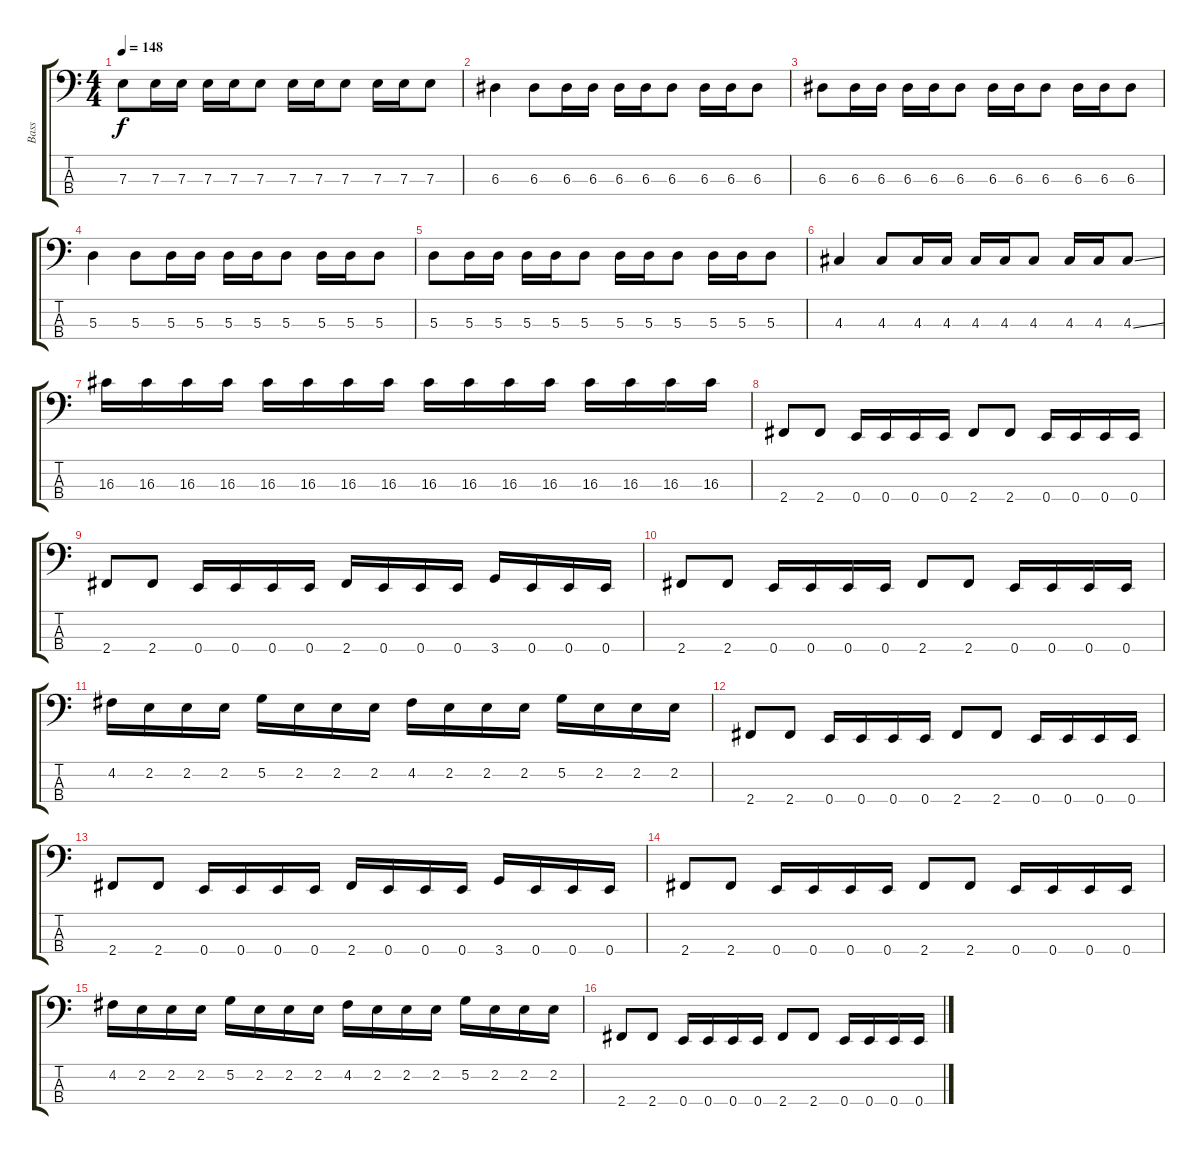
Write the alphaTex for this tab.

\track ("Bass" "Bass") {instrument electricbasspick}
\staff {score tabs}
\tuning (G2 D2 A1 E1) {hide}
\ts (4 4)
\tempo 148
\clef f4
\ks c
7.3.8{dy f} 7.3.16 7.3.16 7.3.16 7.3.16 7.3.8 7.3.16 7.3.16 7.3.8 7.3.16 7.3.16 7.3.8 |
6.3.4 6.3.8 6.3.16 6.3.16 6.3.16 6.3.16 6.3.8 6.3.16 6.3.16 6.3.8 |
6.3.8 6.3.16 6.3.16 6.3.16 6.3.16 6.3.8 6.3.16 6.3.16 6.3.8 6.3.16 6.3.16 6.3.8 |
5.3.4 5.3.8 5.3.16 5.3.16 5.3.16 5.3.16 5.3.8 5.3.16 5.3.16 5.3.8 |
5.3.8 5.3.16 5.3.16 5.3.16 5.3.16 5.3.8 5.3.16 5.3.16 5.3.8 5.3.16 5.3.16 5.3.8 |
4.3.4 4.3.8 4.3.16 4.3.16 4.3.16 4.3.16 4.3.8 4.3.16 4.3.16 4.3{ss}.8 |
16.3.16 16.3.16 16.3.16 16.3.16 16.3.16 16.3.16 16.3.16 16.3.16 16.3.16 16.3.16 16.3.16 16.3.16 16.3.16 16.3.16 16.3.16 16.3.16 |
2.4.8 2.4.8 0.4.16 0.4.16 0.4.16 0.4.16 2.4.8 2.4.8 0.4.16 0.4.16 0.4.16 0.4.16 |
2.4.8 2.4.8 0.4.16 0.4.16 0.4.16 0.4.16 2.4.16 0.4.16 0.4.16 0.4.16 3.4.16 0.4.16 0.4.16 0.4.16 |
2.4.8 2.4.8 0.4.16 0.4.16 0.4.16 0.4.16 2.4.8 2.4.8 0.4.16 0.4.16 0.4.16 0.4.16 |
4.2.16 2.2.16 2.2.16 2.2.16 5.2.16 2.2.16 2.2.16 2.2.16 4.2.16 2.2.16 2.2.16 2.2.16 5.2.16 2.2.16 2.2.16 2.2.16 |
2.4.8 2.4.8 0.4.16 0.4.16 0.4.16 0.4.16 2.4.8 2.4.8 0.4.16 0.4.16 0.4.16 0.4.16 |
2.4.8 2.4.8 0.4.16 0.4.16 0.4.16 0.4.16 2.4.16 0.4.16 0.4.16 0.4.16 3.4.16 0.4.16 0.4.16 0.4.16 |
2.4.8 2.4.8 0.4.16 0.4.16 0.4.16 0.4.16 2.4.8 2.4.8 0.4.16 0.4.16 0.4.16 0.4.16 |
4.2.16 2.2.16 2.2.16 2.2.16 5.2.16 2.2.16 2.2.16 2.2.16 4.2.16 2.2.16 2.2.16 2.2.16 5.2.16 2.2.16 2.2.16 2.2.16 |
2.4.8 2.4.8 0.4.16 0.4.16 0.4.16 0.4.16 2.4.8 2.4.8 0.4.16 0.4.16 0.4.16 0.4.16
